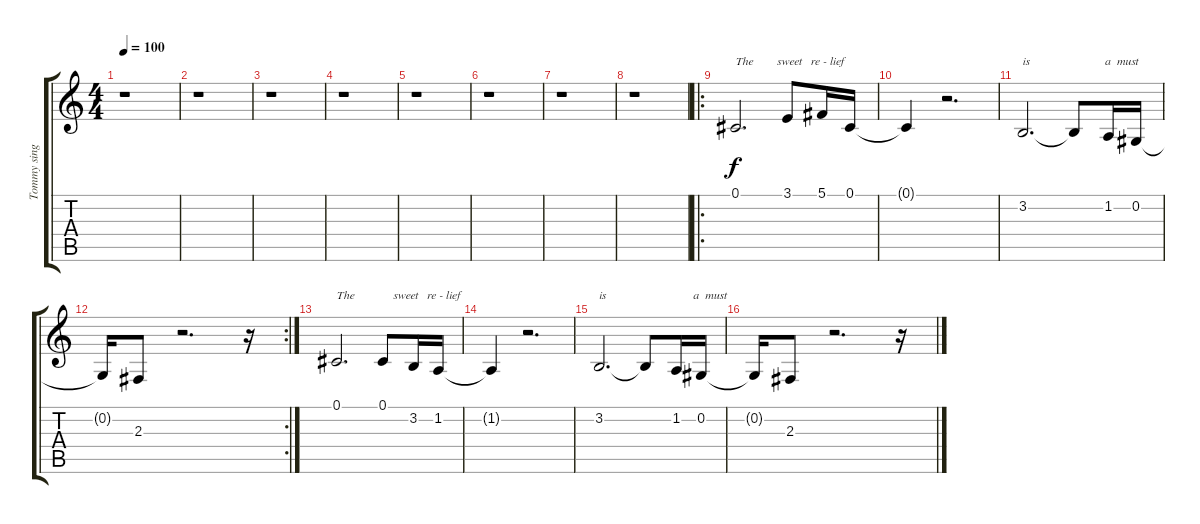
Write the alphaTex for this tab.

\track ("Tommy singing" "Tommy sing") {instrument tenorsax}
\staff {score tabs}
\tuning (Db4 Ab3 E3 B2 Gb2 Db2) {hide}
\ts (4 4)
\tempo 100
\clef g2
\ks c
r.1{dy mp} |
r.1 |
r.1 |
r.1 |
r.1 |
r.1 |
r.1 |
r.1 |
\ro
0.1.2{d txt "The        sweet   re - lief" dy f} 3.1.8 5.1.16 0.1.16 |
0.1{t}.4 r.2{d} |
3.2.2{d txt "is                         a  must"} 3.2{t}.8 1.2.16 0.2.16 |
\rc 2
0.2{t}.16 2.3.8 r.2{d} r.16 |
0.1.2{d txt "The             sweet   re - lief"} 0.1.8 3.2.16 1.2.16 |
1.2{t}.4 r.2{d} |
3.2.2{d txt "is                             a  must"} 3.2{t}.8 1.2.16 0.2.16 |
0.2{t}.16 2.3.8 r.2{d} r.16
